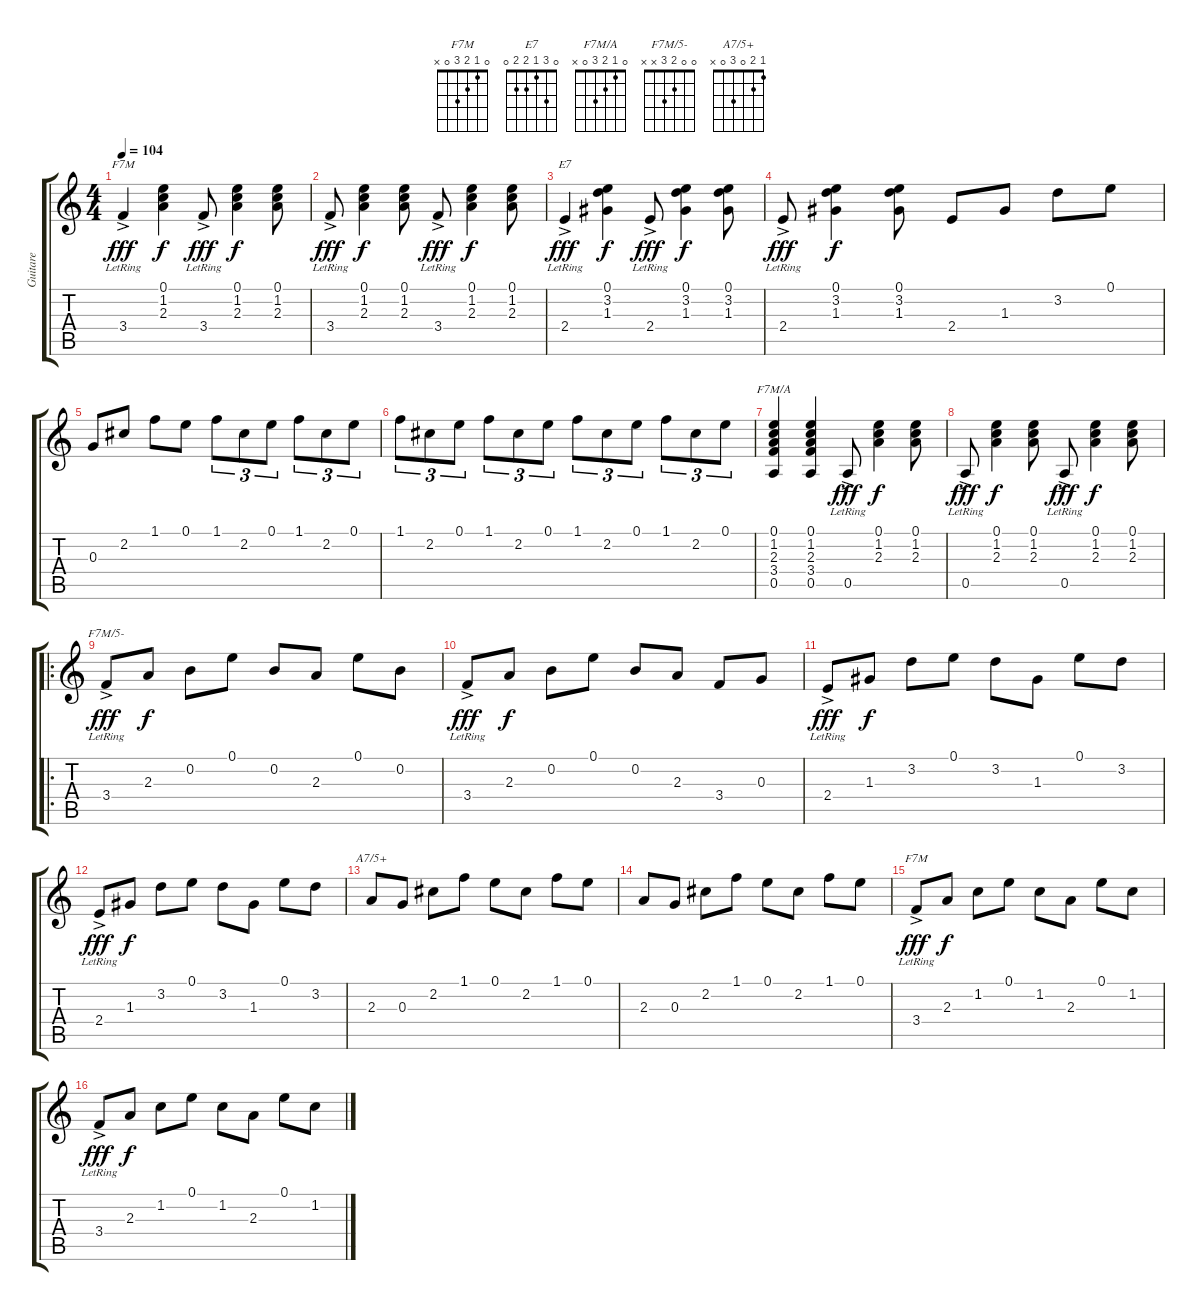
\track ("Guitare" "Guitare") {instrument acousticguitarnylon}
\staff {score tabs}
\tuning (E4 B3 G3 D3 A2 E2) {hide}
\chord ("F7M" 0 1 2 3 x x)
\chord ("E7" 0 3 1 2 2 0)
\chord ("F7M/A" 0 1 2 3 0 x)
\chord ("F7M/5-" 0 0 2 3 x x)
\chord ("A7/5+" 1 2 0 3 0 x)
\chord ("F7M" 0 1 2 3 0 x)
\ts (4 4)
\tempo 104
\clef g2
\ks c
3.4{ac lr}.4{ch "F7M" dy fff instrument acousticguitarnylon} (0.1 1.2 2.3).4{dy f} 3.4{ac lr}.8{dy fff} (0.1 1.2 2.3).4{dy f} (0.1 1.2 2.3).8 |
3.4{ac lr}.8{dy fff} (0.1 1.2 2.3).4{dy f} (0.1 1.2 2.3).8 3.4{ac lr}.8{dy fff} (0.1 1.2 2.3).4{dy f} (0.1 1.2 2.3).8 |
2.4{ac lr}.4{ch "E7" dy fff} (0.1 3.2 1.3).4{dy f} 2.4{ac lr}.8{dy fff} (0.1 3.2 1.3).4{dy f} (0.1 3.2 1.3).8 |
2.4{ac lr}.8{dy fff} (0.1 3.2 1.3).4{dy f} (0.1 3.2 1.3).8 2.4.8 1.3.8 3.2.8 0.1.8 |
0.3.8 2.2.8 1.1.8 0.1.8 1.1.8{tu (3 2)} 2.2.8{tu (3 2)} 0.1.8{tu (3 2)} 1.1.8{tu (3 2)} 2.2.8{tu (3 2)} 0.1.8{tu (3 2)} |
1.1.8{tu (3 2)} 2.2.8{tu (3 2)} 0.1.8{tu (3 2)} 1.1.8{tu (3 2)} 2.2.8{tu (3 2)} 0.1.8{tu (3 2)} 1.1.8{tu (3 2)} 2.2.8{tu (3 2)} 0.1.8{tu (3 2)} 1.1.8{tu (3 2)} 2.2.8{tu (3 2)} 0.1.8{tu (3 2)} |
(0.1 1.2 2.3 3.4 0.5).4{ch "F7M/A"} (0.1 1.2 2.3 3.4 0.5).4 0.5{ac lr}.8{dy fff} (0.1 1.2 2.3).4{dy f} (0.1 1.2 2.3).8 |
0.5{ac lr}.8{dy fff} (0.1 1.2 2.3).4{dy f} (0.1 1.2 2.3).8 0.5{ac lr}.8{dy fff} (0.1 1.2 2.3).4{dy f} (0.1 1.2 2.3).8 |
\ro
3.4{ac lr}.8{ch "F7M/5-" dy fff} 2.3.8{dy f} 0.2.8 0.1.8 0.2.8 2.3.8 0.1.8 0.2.8 |
3.4{ac lr}.8{dy fff} 2.3.8{dy f} 0.2.8 0.1.8 0.2.8 2.3.8 3.4.8 0.3.8 |
2.4{ac lr}.8{dy fff} 1.3.8{dy f} 3.2.8 0.1.8 3.2.8 1.3.8 0.1.8 3.2.8 |
2.4{ac lr}.8{dy fff} 1.3.8{dy f} 3.2.8 0.1.8 3.2.8 1.3.8 0.1.8 3.2.8 |
2.3.8{ch "A7/5+"} 0.3.8 2.2.8 1.1.8 0.1.8 2.2.8 1.1.8 0.1.8 |
2.3.8 0.3.8 2.2.8 1.1.8 0.1.8 2.2.8 1.1.8 0.1.8 |
3.4{ac lr}.8{ch "F7M" dy fff} 2.3.8{dy f} 1.2.8 0.1.8 1.2.8 2.3.8 0.1.8 1.2.8 |
3.4{ac lr}.8{dy fff} 2.3.8{dy f} 1.2.8 0.1.8 1.2.8 2.3.8 0.1.8 1.2.8
